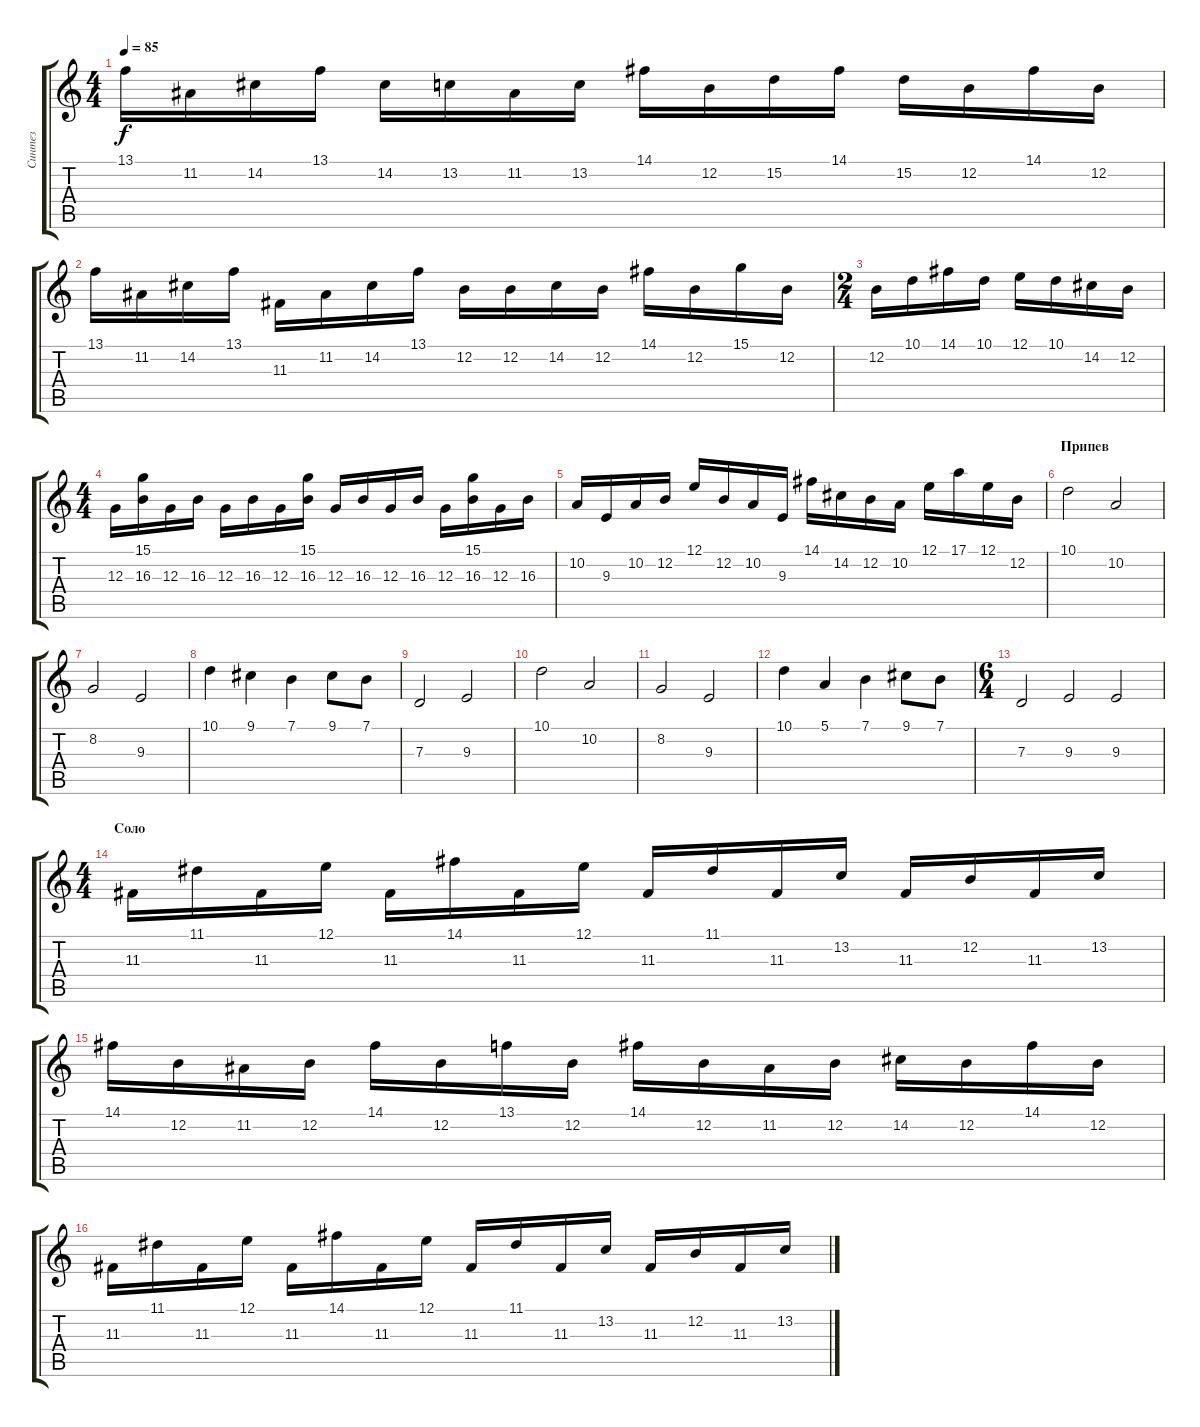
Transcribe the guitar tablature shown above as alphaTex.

\track ("Синтез" "Синтез") {instrument harpsichord}
\staff {score tabs}
\tuning (E4 B3 G3 D3 A2 E2) {hide}
\ts (4 4)
\tempo 85
\clef g2
\ks c
13.1.16{dy f} 11.2.16 14.2.16 13.1.16 14.2.16 13.2.16 11.2.16 13.2.16 14.1.16 12.2.16 15.2.16 14.1.16 15.2.16 12.2.16 14.1.16 12.2.16 |
13.1.16 11.2.16 14.2.16 13.1.16 11.3.16 11.2.16 14.2.16 13.1.16 12.2.16 12.2.16 14.2.16 12.2.16 14.1.16 12.2.16 15.1.16 12.2.16 |
\ts (2 4)
12.2.16 10.1.16 14.1.16 10.1.16 12.1.16 10.1.16 14.2.16 12.2.16 |
\ts (4 4)
12.3.16 (15.1 16.3).16 12.3.16 16.3.16 12.3.16 16.3.16 12.3.16 (15.1 16.3).16 12.3.16 16.3.16 12.3.16 16.3.16 12.3.16 (15.1 16.3).16 12.3.16 16.3.16 |
\section ("" "")
10.2.16 9.3.16 10.2.16 12.2.16 12.1.16 12.2.16 10.2.16 9.3.16 14.1.16 14.2.16 12.2.16 10.2.16 12.1.16 17.1.16 12.1.16 12.2.16 |
\section ("" "Припев")
10.1.2{volume 13 instrument stringensemble2} 10.2.2 |
8.2.2 9.3.2 |
10.1.4 9.1.4 7.1.4 9.1.8 7.1.8 |
7.3.2 9.3.2 |
10.1.2{volume 13 instrument stringensemble2} 10.2.2 |
8.2.2 9.3.2 |
10.1.4 5.1.4 7.1.4 9.1.8 7.1.8 |
\ts (6 4)
7.3.2 9.3.2 9.3.2 |
\ts (4 4)
\section ("" "Соло")
11.3.16{volume 11 instrument harpsichord} 11.1.16 11.3.16 12.1.16 11.3.16 14.1.16 11.3.16 12.1.16 11.3.16 11.1.16 11.3.16 13.2.16 11.3.16 12.2.16 11.3.16 13.2.16 |
14.1.16 12.2.16 11.2.16 12.2.16 14.1.16 12.2.16 13.1.16 12.2.16 14.1.16 12.2.16 11.2.16 12.2.16 14.2.16 12.2.16 14.1.16 12.2.16 |
11.3.16{volume 11 instrument harpsichord} 11.1.16 11.3.16 12.1.16 11.3.16 14.1.16 11.3.16 12.1.16 11.3.16 11.1.16 11.3.16 13.2.16 11.3.16 12.2.16 11.3.16 13.2.16
